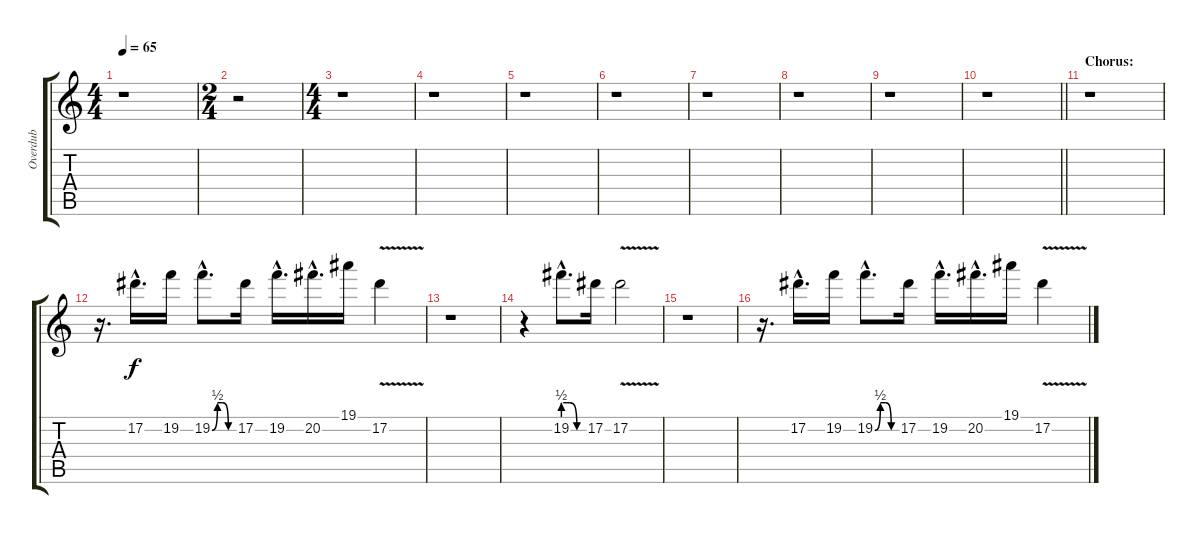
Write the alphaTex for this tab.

\track ("Overdub" "Overdub") {instrument distortionguitar}
\staff {score tabs}
\tuning (Eb4 Bb3 Gb3 Db3 Ab2 Eb2) {hide}
\ts (4 4)
\tempo 65
\clef g2
\ks c
r.1{dy f} |
\ts (2 4)
r.2 |
\ts (4 4)
r.1 |
r.1 |
r.1 |
r.1 |
r.1 |
r.1 |
r.1 |
\barLineRight lightlight
r.1 |
\section ("" "Chorus:")
r.1 |
r.16{d} 17.2{hac}.16{d} 19.2.16 19.2{be (custom 0 0 15 2 30 2 45 0 60 0) hac}.8{d} 17.2.16 19.2{hac}.16{d} 20.2{hac}.16{d} 19.1.16 17.2{v}.4 |
r.1 |
r.4 19.2{be (custom 0 2 20 2 40 0 60 0) hac}.8{d} 17.2.16 17.2{v}.2 |
r.1 |
r.16{d} 17.2{hac}.16{d} 19.2.16 19.2{be (custom 0 0 15 2 30 2 45 0 60 0) hac}.8{d} 17.2.16 19.2{hac}.16{d} 20.2{hac}.16{d} 19.1.16 17.2{v}.4
